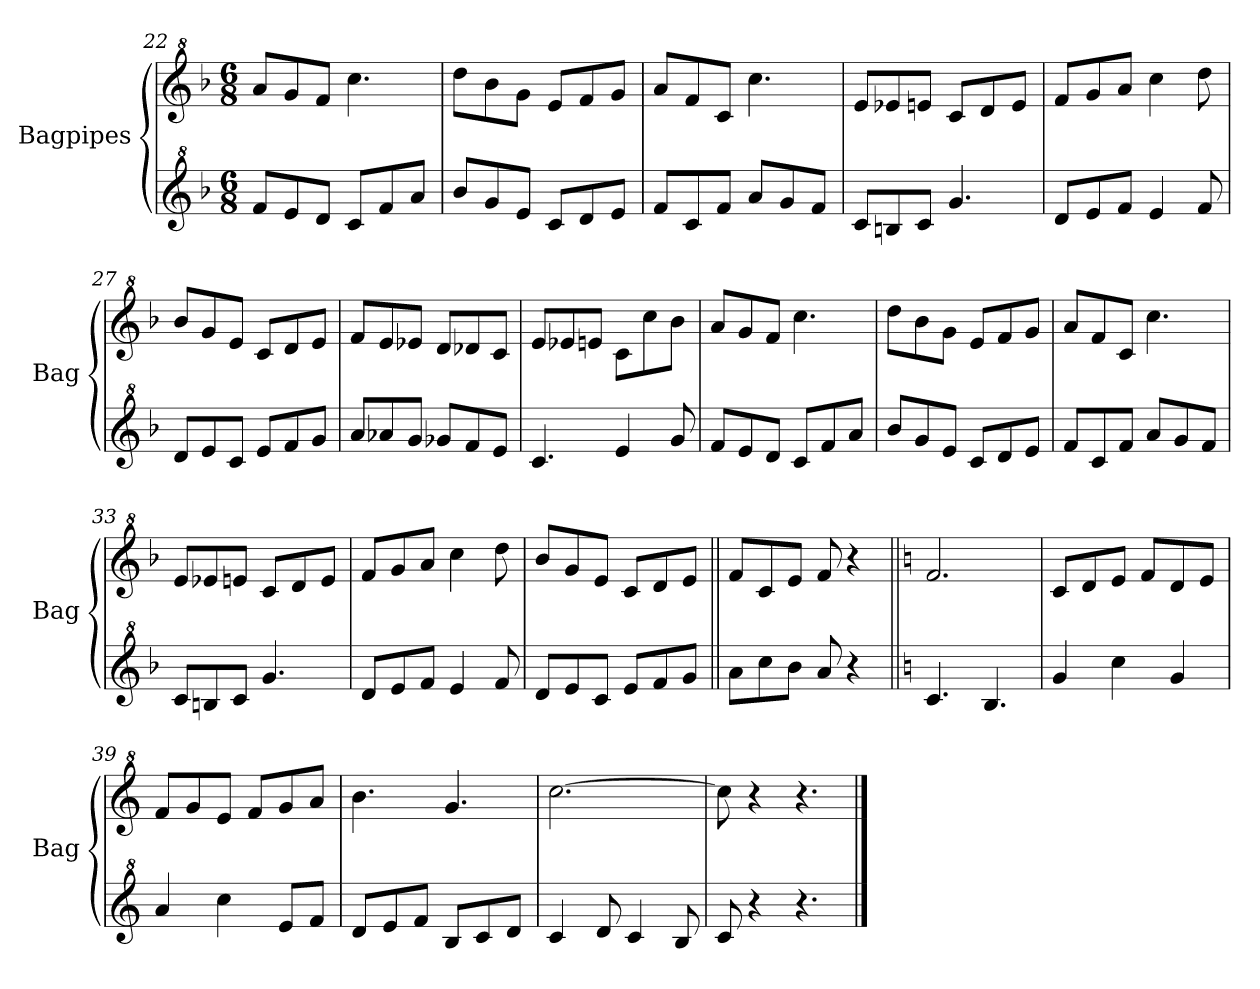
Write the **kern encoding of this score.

**kern	**kern
*part2	*part1
*staff2	*staff1
*I"Bagpipes	*I"Bagpipes
*I'Bag	*I'Bag
*clefG^2	*clefG^2
*k[b-]	*k[b-]
*F:	*F:
*M6/8	*M6/8
=22	=22
8ff/L	8aa/L
8ee/	8gg/
8dd/J	8ff/J
8cc/L	4.ccc\
8ff/	.
8aa/J	.
=23	=23
8bb-/L	8ddd\L
8gg/	8bb-\
8ee/J	8gg\J
8cc/L	8ee/L
8dd/	8ff/
8ee/J	8gg/J
=24	=24
8ff/L	8aa/L
8cc/	8ff/
8ff/J	8cc/J
8aa/L	4.ccc\
8gg/	.
8ff/J	.
=25	=25
8cc/L	8ee/L
8bn/	8ee-X/
8cc/J	8een/J
4.gg/	8cc/L
.	8dd/
.	8ee/J
=26	=26
8dd/L	8ff/L
8ee/	8gg/
8ff/J	8aa/J
4ee/	4ccc\
8ff/	8ddd\
=27	=27
8dd/L	8bb-/L
8ee/	8gg/
8cc/J	8ee/J
8ee/L	8cc/L
8ff/	8dd/
8gg/J	8ee/J
!!LO:LB:g=z
=28	=28
8aa/L	8ff/L
8aa-X/	8ee/
8gg/J	8ee-X/J
8gg-X/L	8dd/L
8ff/	8dd-X/
8ee/J	8cc/J
=29	=29
4.cc/	8ee/L
.	8ee-X/
.	8een/J
4ee/	8cc\L
.	8ccc\
8gg/	8bb-\J
=30	=30
8ff/L	8aa/L
8ee/	8gg/
8dd/J	8ff/J
8cc/L	4.ccc\
8ff/	.
8aa/J	.
=31	=31
8bb-/L	8ddd\L
8gg/	8bb-\
8ee/J	8gg\J
8cc/L	8ee/L
8dd/	8ff/
8ee/J	8gg/J
=32	=32
8ff/L	8aa/L
8cc/	8ff/
8ff/J	8cc/J
8aa/L	4.ccc\
8gg/	.
8ff/J	.
=33	=33
8cc/L	8ee/L
8bn/	8ee-X/
8cc/J	8een/J
4.gg/	8cc/L
.	8dd/
.	8ee/J
!!LO:LB:g=z
=34	=34
8dd/L	8ff/L
8ee/	8gg/
8ff/J	8aa/J
4ee/	4ccc\
8ff/	8ddd\
=35	=35
8dd/L	8bb-/L
8ee/	8gg/
8cc/J	8ee/J
8ee/L	8cc/L
8ff/	8dd/
8gg/J	8ee/J
=36||	=36||
8aa\L	8ff/L
8ccc\	8cc/
8bb-\J	8ee/J
8aa/	8ff/
4r	4r
=37||	=37||
*k[]	*k[]
*C:	*C:
4.cc/	2.ff/
4.b/	.
=38	=38
4gg/	8cc/L
.	8dd/
4ccc\	8ee/J
.	8ff/L
4gg/	8dd/
.	8ee/J
=39	=39
4aa/	8ff/L
.	8gg/
4ccc\	8ee/J
.	8ff/L
8ee/L	8gg/
8ff/J	8aa/J
=40	=40
8dd/L	4.bb\
8ee/	.
8ff/J	.
8b/L	4.gg/
8cc/	.
8dd/J	.
=41	=41
4cc/	[2.ccc\
8dd/	.
4cc/	.
8b/	.
!!LO:PB:g=z
=42	=42
8cc/	8ccc\]
4r	4r
4.r	4.r
==	==
*-	*-
